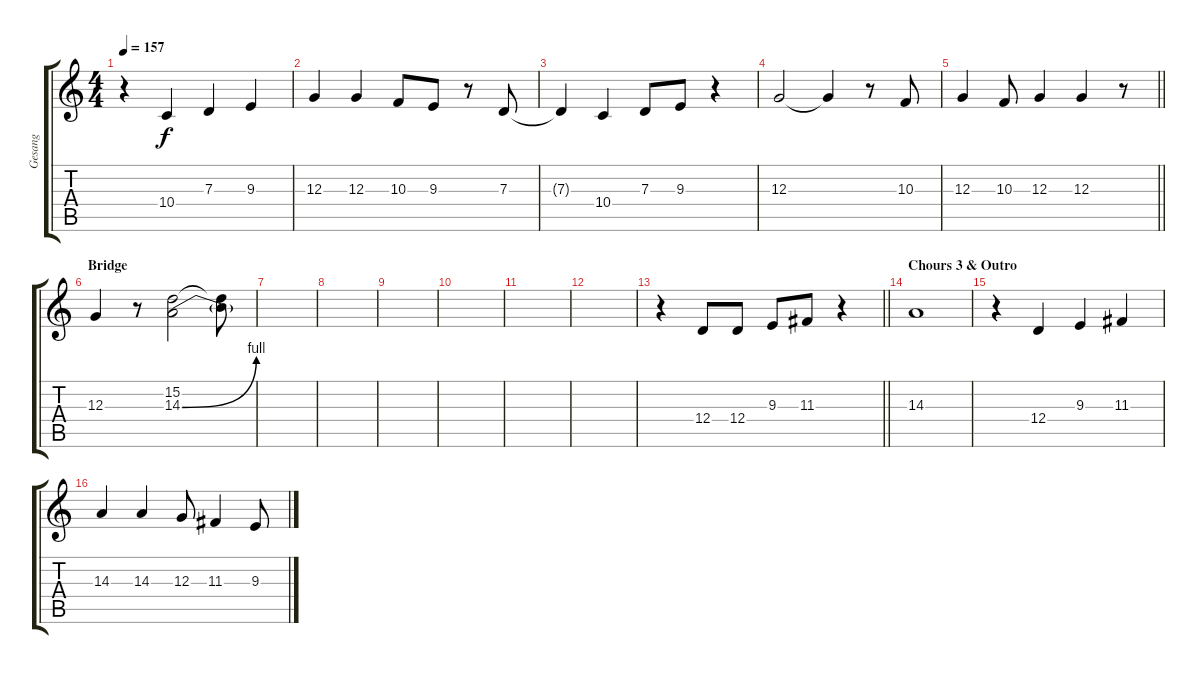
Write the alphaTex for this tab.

\track ("Gesang" "Gesang") {instrument lead2sawtooth}
\staff {score tabs}
\tuning (E4 B3 G3 D3 A2 E2) {hide}
\ts (4 4)
\tempo 157
\clef g2
\ks c
r.4{dy f} 10.4.4 7.3.4 9.3.4 |
12.3.4 12.3.4 10.3.8 9.3.8 r.8 7.3.8 |
7.3{t}.4 10.4.4 7.3.8 9.3.8 r.4 |
12.3.2 12.3{t}.4 r.8 10.3.8 |
\barLineRight lightlight
12.3.4 10.3.8 12.3.4 12.3.4 r.8 |
\section ("" "Bridge")
12.3.4 r.8 (15.2 14.3{be (bend 0 0 60 4)}).2 (15.2{t} 14.3{t}).8 |
|
|
|
|
|
|
\barLineRight lightlight
r.4 12.4.8 12.4.8 9.3.8 11.3.8 r.4 |
\section ("" "Chours 3 & Outro")
14.3.1 |
r.4 12.4.4 9.3.4 11.3.4 |
14.3.4 14.3.4 12.3.8 11.3.4 9.3.8
